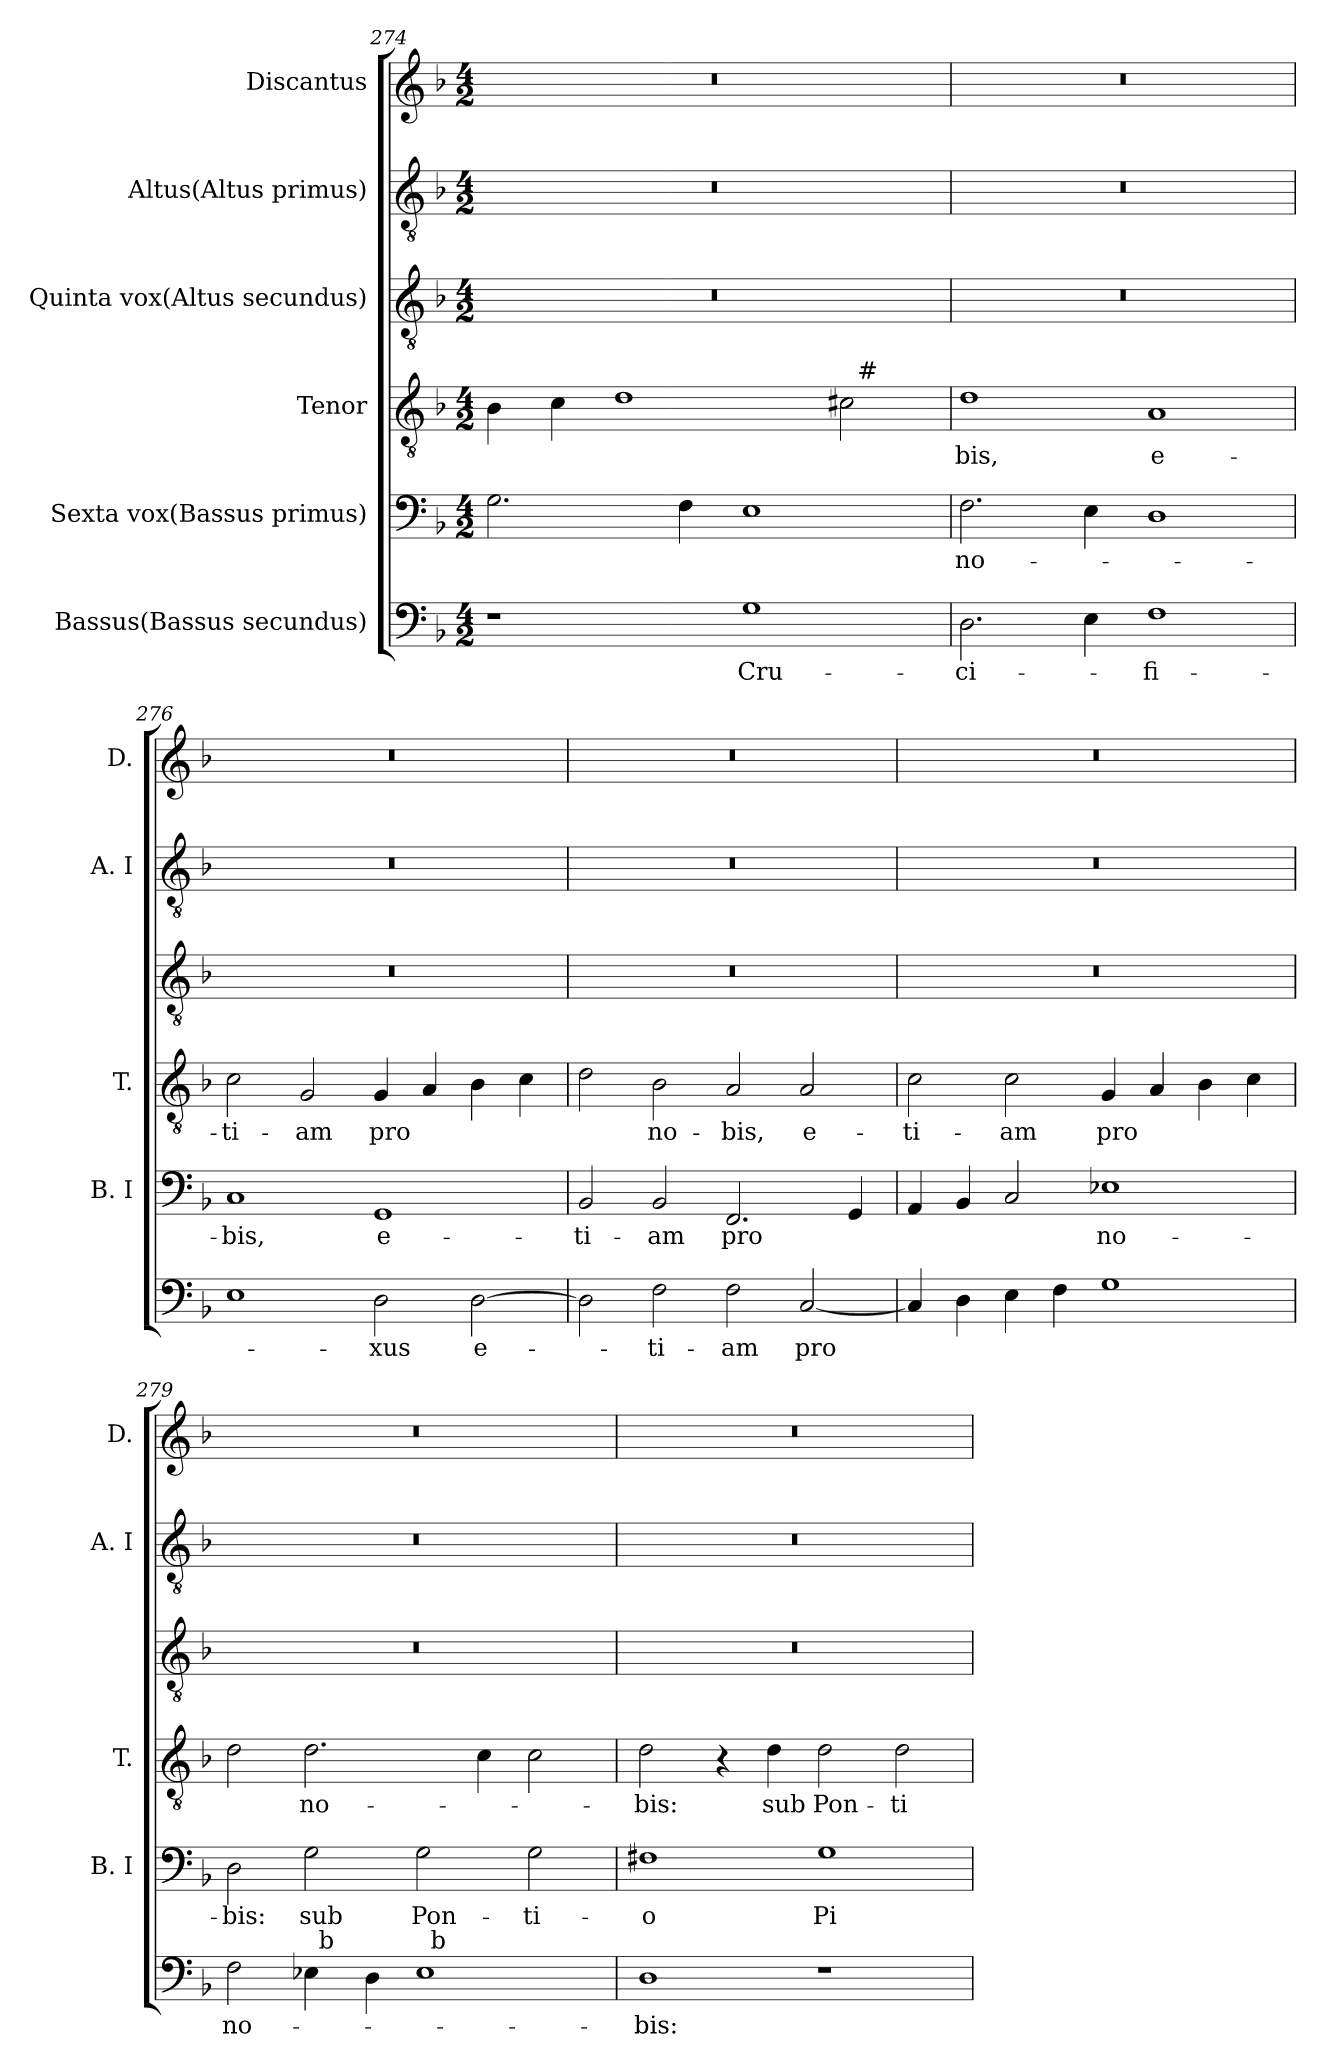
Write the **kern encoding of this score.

**kern	**text	**kern	**text	**kern	**text	**kern	**kern	**kern
*part6	*part6	*part5	*part5	*part4	*part4	*part3	*part2	*part1
*staff6	*staff6	*staff5	*staff5	*staff4	*staff4	*staff3	*staff2	*staff1
*I"Bassus(Bassus secundus)	*	*I"Sexta vox(Bassus primus)	*	*I"Tenor	*	*I"Quinta vox(Altus secundus)	*I"Altus(Altus primus)	*I"Discantus
*	*	*I'B. I	*	*I'T.	*	*	*I'A. I	*I'D.
*clefF4	*	*clefF4	*	*clefGv2	*	*clefGv2	*clefGv2	*clefG2
*	*	*	*	*ITrd7c12	*	*ITrd7c12	*ITrd7c12	*
*k[b-]	*	*k[b-]	*	*k[b-]	*	*k[b-]	*k[b-]	*k[b-]
*d:	*	*d:	*	*d:	*	*d:	*d:	*d:
*M4/2	*	*M4/2	*	*M4/2	*	*M4/2	*M4/2	*M4/2
=274	=274	=274	=274	=274	=274	=274	=274	=274
!	!	!	!	!	!	!LO:N:vis=1	!LO:N:vis=1	!LO:N:vis=1
*	*	*	*	*^	*	*	*	*
1r	.	2.G\	.	4BB-\	1ryy	.	0r	0r	0r
.	.	.	.	4C\	.	.	.	.	.
.	.	.	.	1D	.	.	.	.	.
.	.	4F\	.	.	.	.	.	.	.
!	!LO:LY:b	!	!	!	!	!	!	!	!
1G	Cru-	1E	.	.	2ryy	.	.	.	.
.	.	.	.	2C#\	32ryy	.	.	.	.
!	!	!	!	!	!LO:TX:a:t=#	!	!	!	!
.	.	.	.	.	4...ryy	.	.	.	.
=275	=275	=275	=275	=275	=275	=275	=275	=275	=275
!	!LO:LY:b	!	!LO:LY:b	!	!	!LO:LY:b	!LO:N:vis=1	!LO:N:vis=1	!LO:N:vis=1
*	*	*	*	*v	*v	*	*	*	*
2.D\	-ci-	2.F\	no-	1D	-bis,	0r	0r	0r
4E\	.	4E\	.	.	.	.	.	.
!	!LO:LY:b	!	!	!	!LO:LY:b	!	!	!
1F	-fi-	1D	.	1AA	e-	.	.	.
!!LO:LB:g=z
=276	=276	=276	=276	=276	=276	=276	=276	=276
!	!	!	!LO:LY:b	!	!LO:LY:b	!LO:N:vis=1	!LO:N:vis=1	!LO:N:vis=1
1E	.	1C	-bis,	2C\	-ti-	0r	0r	0r
!	!	!	!	!	!LO:LY:b	!	!	!
.	.	.	.	2GG/	-am	.	.	.
!	!LO:LY:b	!	!LO:LY:b	!	!LO:LY:b	!	!	!
2D\	-xus	1GG	e-	4GG/	pro	.	.	.
.	.	.	.	4AA/	.	.	.	.
!	!LO:LY:b	!	!	!	!	!	!	!
[>2D\	e-	.	.	4BB-\	.	.	.	.
.	.	.	.	4C\	.	.	.	.
=277	=277	=277	=277	=277	=277	=277	=277	=277
!	!	!	!LO:LY:b	!	!	!LO:N:vis=1	!LO:N:vis=1	!LO:N:vis=1
2D\]	.	2BB-/	-ti-	2D\	.	0r	0r	0r
!	!LO:LY:b	!	!LO:LY:b	!	!LO:LY:b	!	!	!
2F\	-ti-	2BB-/	-am	2BB-\	no-	.	.	.
!	!LO:LY:b	!	!LO:LY:b	!	!LO:LY:b	!	!	!
2F\	-am	2.FF/	pro	2AA/	-bis,	.	.	.
!	!LO:LY:b	!	!	!	!LO:LY:b	!	!	!
[<2C/	pro	.	.	2AA/	e-	.	.	.
.	.	4GG/	.	.	.	.	.	.
=278	=278	=278	=278	=278	=278	=278	=278	=278
!	!	!	!	!	!LO:LY:b	!LO:N:vis=1	!LO:N:vis=1	!LO:N:vis=1
4C/]	.	4AA/	.	2C\	-ti-	0r	0r	0r
4D\	.	4BB-/	.	.	.	.	.	.
!	!	!	!	!	!LO:LY:b	!	!	!
4E\	.	2C/	.	2C\	-am	.	.	.
4F\	.	.	.	.	.	.	.	.
!	!	!	!LO:LY:b	!	!LO:LY:b	!	!	!
1G	.	1E-X	no-	4GG/	pro	.	.	.
.	.	.	.	4AA/	.	.	.	.
.	.	.	.	4BB-\	.	.	.	.
.	.	.	.	4C\	.	.	.	.
=279	=279	=279	=279	=279	=279	=279	=279	=279
!	!LO:LY:b	!	!LO:LY:b	!	!	!LO:N:vis=1	!LO:N:vis=1	!LO:N:vis=1
*^	*	*	*	*	*	*	*	*
*	*^	*	*	*	*	*	*	*	*
2F\	2ryy	1ryy	no-	2D\	-bis:	2D\	.	0r	0r	0r
!	!	!	!	!	!LO:LY:b	!	!LO:LY:b	!	!	!
4E-\	32ryy	.	.	2G\	sub	2.D\	no-	.	.	.
!	!LO:TX:a:t=b	!	!	!	!	!	!	!	!	!
.	1ryy	.	.	.	.	.	.	.	.	.
4D\	.	.	.	.	.	.	.	.	.	.
!	!	!	!	!	!LO:LY:b	!	!	!	!	!
1E-	.	32ryy	.	2G\	Pon-	.	.	.	.	.
!	!	!LO:TX:a:t=b	!	!	!	!	!	!	!	!
.	.	2ryy	.	.	.	.	.	.	.	.
.	.	.	.	.	.	4C\	.	.	.	.
!	!	!	!	!	!LO:LY:b	!	!	!	!	!
.	.	.	.	2G\	-ti-	2C\	.	.	.	.
.	4...ryy	4...ryy	.	.	.	.	.	.	.	.
=280	=280	=280	=280	=280	=280	=280	=280	=280	=280	=280
!	!	!	!LO:LY:b	!	!LO:LY:b	!	!LO:LY:b	!LO:N:vis=1	!LO:N:vis=1	!LO:N:vis=1
*v	*v	*v	*	*	*	*	*	*	*	*
1D	-bis:	1F#X	-o	2D\	-bis:	0r	0r	0r
.	.	.	.	4r	.	.	.	.
!	!	!	!	!	!LO:LY:b	!	!	!
.	.	.	.	4D\	sub	.	.	.
!	!	!	!LO:LY:b	!	!LO:LY:b	!	!	!
1r	.	1G	Pi-	2D\	Pon-	.	.	.
!	!	!	!	!	!LO:LY:b	!	!	!
.	.	.	.	2D\	-ti-	.	.	.
=	=	=	=	=	=	=	=	=
*-	*-	*-	*-	*-	*-	*-	*-	*-
